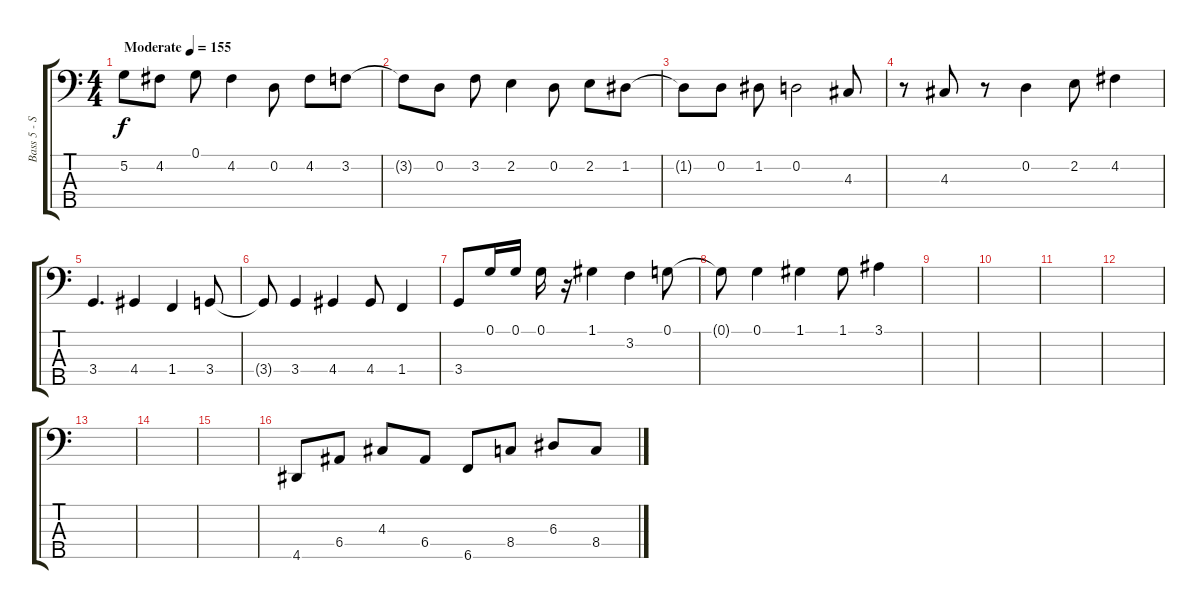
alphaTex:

\track ("Bass 5 - String" "Bass 5 - S") {instrument electricbassfinger}
\staff {score tabs}
\tuning (G2 D2 A1 E1 B0) {hide}
\ts (4 4)
\tempo (155 "Moderate")
\clef f4
\ks c
5.2.8{dy f instrument electricbassfinger} 4.2.8 0.1.8 4.2.4 0.2.8 4.2.8 3.2.8 |
3.2{t}.8 0.2.8 3.2.8 2.2.4 0.2.8 2.2.8 1.2.8 |
1.2{t}.8 0.2.8 1.2.8 0.2.2 4.3.8 |
r.8 4.3.8 r.8 0.2.4 2.2.8 4.2.4 |
3.4.4{d} 4.4.4 1.4.4 3.4.8 |
3.4{t}.8 3.4.4 4.4.4 4.4.8 1.4.4 |
3.4.8 0.1.16 0.1.16 0.1.16 r.16 1.1.4 3.2.4 0.1.8 |
0.1{t}.8 0.1.4 1.1.4 1.1.8 3.1.4 |
|
|
|
|
|
|
|
4.5.8 6.4.8 4.3.8 6.4.8 6.5.8 8.4.8 6.3.8 8.4.8
